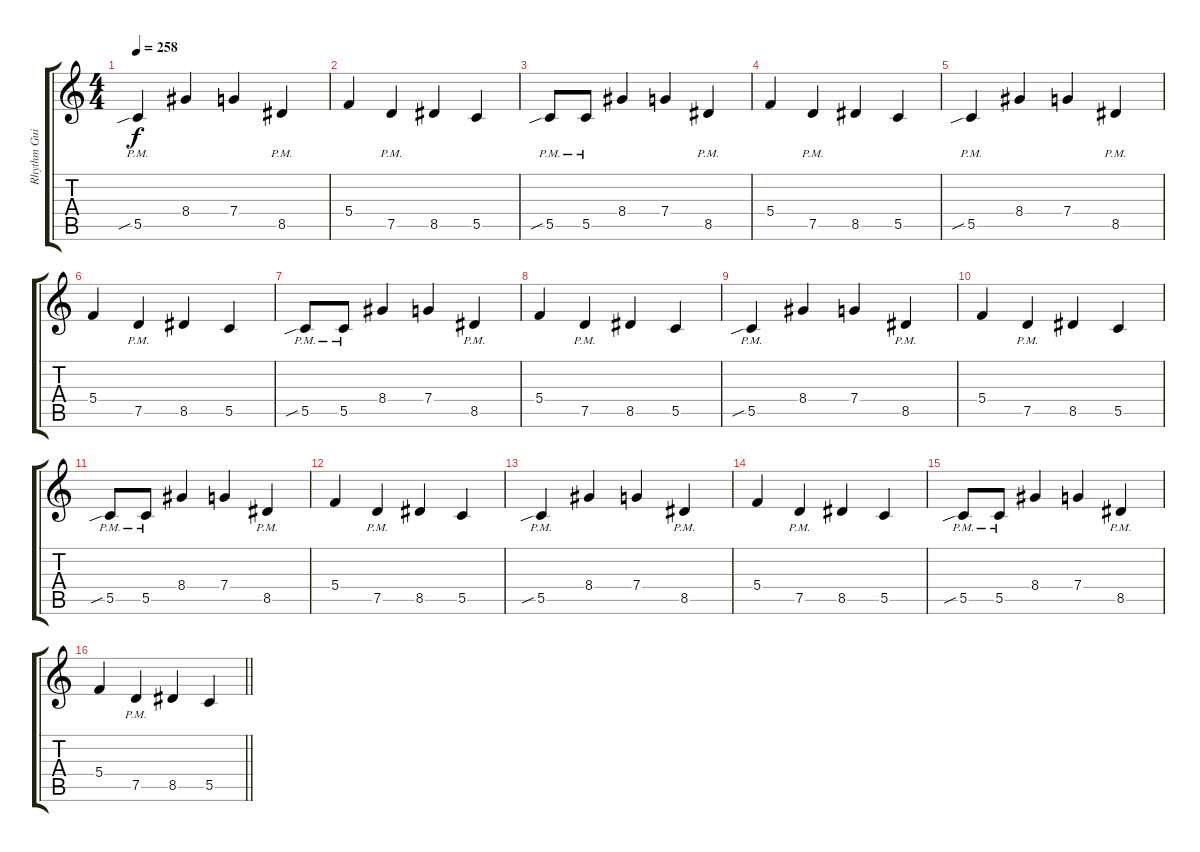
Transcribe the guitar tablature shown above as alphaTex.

\track ("Rhythm Guitar" "Rhythm Gui") {instrument distortionguitar}
\staff {score tabs}
\tuning (D4 A3 F3 C3 G2 C2) {hide}
\ts (4 4)
\section ("" "")
\tempo 258
\clef g2
\ks c
5.5{sib pm}.4{dy f} 8.4.4 7.4.4 8.5{pm}.4 |
5.4.4 7.5{pm}.4 8.5.4 5.5.4 |
5.5{sib pm}.8 5.5{pm}.8 8.4.4 7.4.4 8.5{pm}.4 |
5.4.4 7.5{pm}.4 8.5.4 5.5.4 |
5.5{sib pm}.4 8.4.4 7.4.4 8.5{pm}.4 |
5.4.4 7.5{pm}.4 8.5.4 5.5.4 |
5.5{sib pm}.8 5.5{pm}.8 8.4.4 7.4.4 8.5{pm}.4 |
5.4.4 7.5{pm}.4 8.5.4 5.5.4 |
5.5{sib pm}.4 8.4.4 7.4.4 8.5{pm}.4 |
5.4.4 7.5{pm}.4 8.5.4 5.5.4 |
5.5{sib pm}.8 5.5{pm}.8 8.4.4 7.4.4 8.5{pm}.4 |
5.4.4 7.5{pm}.4 8.5.4 5.5.4 |
5.5{sib pm}.4 8.4.4 7.4.4 8.5{pm}.4 |
5.4.4 7.5{pm}.4 8.5.4 5.5.4 |
5.5{sib pm}.8 5.5{pm}.8 8.4.4 7.4.4 8.5{pm}.4 |
\barLineRight lightlight
5.4.4 7.5{pm}.4 8.5.4 5.5.4
